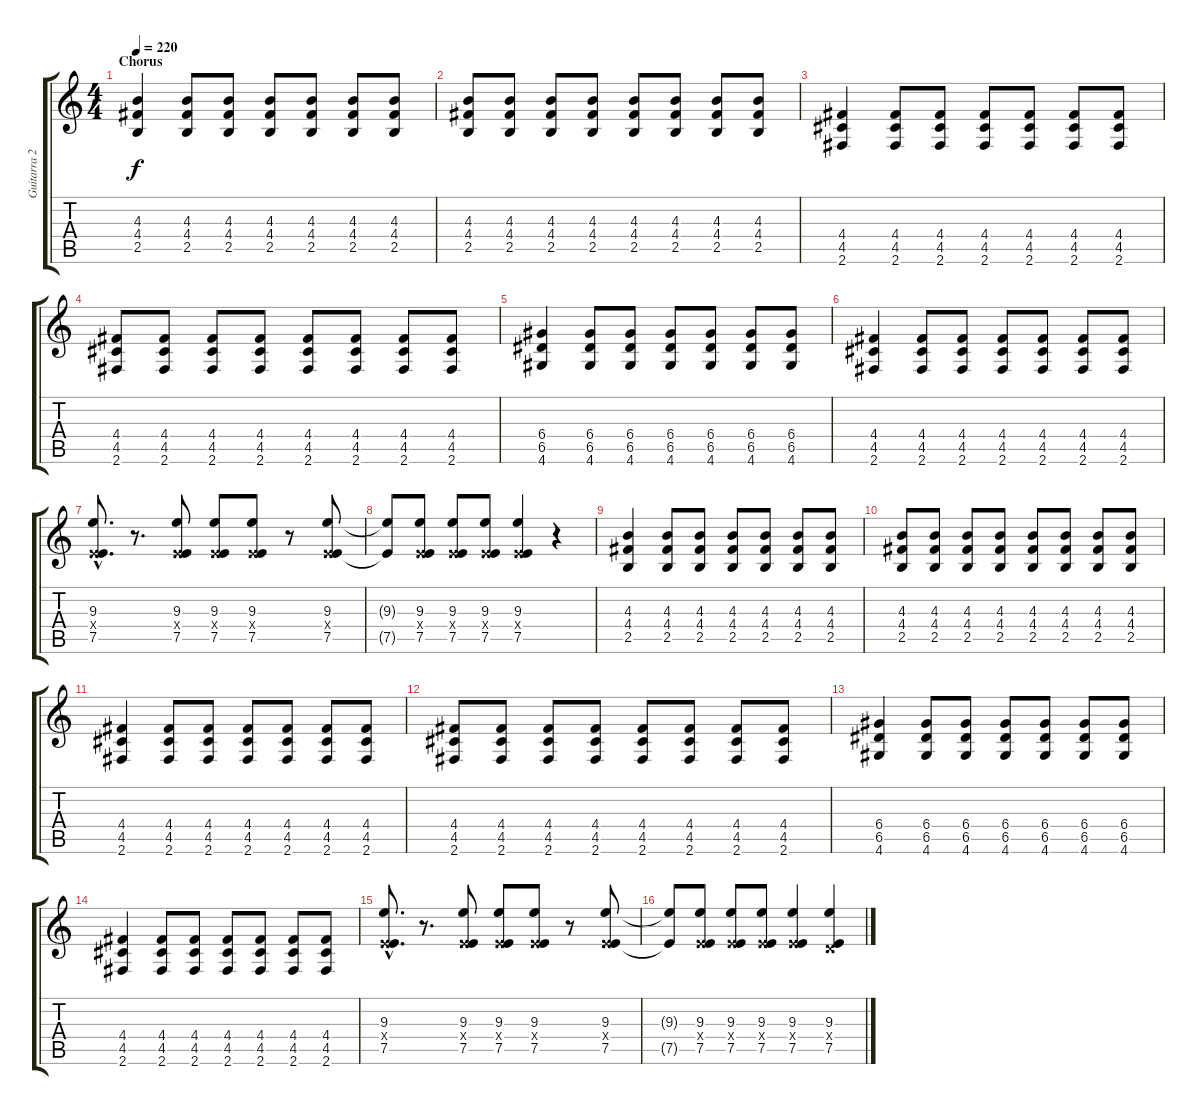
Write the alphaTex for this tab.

\track ("Guitarra 2 - Erik" "Guitarra 2") {instrument distortionguitar}
\staff {score tabs}
\tuning (E4 B3 G3 D3 A2 E2) {hide}
\ts (4 4)
\section ("" "Chorus")
\tempo 220
\clef g2
\ks c
(4.3 4.4 2.5).4{dy f} (4.3 4.4 2.5).8 (4.3 4.4 2.5).8 (4.3 4.4 2.5).8 (4.3 4.4 2.5).8 (4.3 4.4 2.5).8 (4.3 4.4 2.5).8 |
(4.3 4.4 2.5).8 (4.3 4.4 2.5).8 (4.3 4.4 2.5).8 (4.3 4.4 2.5).8 (4.3 4.4 2.5).8 (4.3 4.4 2.5).8 (4.3 4.4 2.5).8 (4.3 4.4 2.5).8 |
(4.4 4.5 2.6).4 (4.4 4.5 2.6).8 (4.4 4.5 2.6).8 (4.4 4.5 2.6).8 (4.4 4.5 2.6).8 (4.4 4.5 2.6).8 (4.4 4.5 2.6).8 |
(4.4 4.5 2.6).8 (4.4 4.5 2.6).8 (4.4 4.5 2.6).8 (4.4 4.5 2.6).8 (4.4 4.5 2.6).8 (4.4 4.5 2.6).8 (4.4 4.5 2.6).8 (4.4 4.5 2.6).8 |
(6.4 6.5 4.6).4 (6.4 6.5 4.6).8 (6.4 6.5 4.6).8 (6.4 6.5 4.6).8 (6.4 6.5 4.6).8 (6.4 6.5 4.6).8 (6.4 6.5 4.6).8 |
(4.4 4.5 2.6).4 (4.4 4.5 2.6).8 (4.4 4.5 2.6).8 (4.4 4.5 2.6).8 (4.4 4.5 2.6).8 (4.4 4.5 2.6).8 (4.4 4.5 2.6).8 |
(9.3{hac} 2.4{hac x} 7.5{hac}).8{d} r.8{d} (9.3 2.4{x} 7.5).8 (9.3 2.4{x} 7.5).8 (9.3 2.4{x} 7.5).8 r.8 (9.3 2.4{x} 7.5).8 |
(9.3{t} 7.5{t}).8 (9.3 2.4{x} 7.5).8 (9.3 2.4{x} 7.5).8 (9.3 2.4{x} 7.5).8 (9.3 2.4{x} 7.5).4 r.4 |
(4.3 4.4 2.5).4 (4.3 4.4 2.5).8 (4.3 4.4 2.5).8 (4.3 4.4 2.5).8 (4.3 4.4 2.5).8 (4.3 4.4 2.5).8 (4.3 4.4 2.5).8 |
(4.3 4.4 2.5).8 (4.3 4.4 2.5).8 (4.3 4.4 2.5).8 (4.3 4.4 2.5).8 (4.3 4.4 2.5).8 (4.3 4.4 2.5).8 (4.3 4.4 2.5).8 (4.3 4.4 2.5).8 |
(4.4 4.5 2.6).4 (4.4 4.5 2.6).8 (4.4 4.5 2.6).8 (4.4 4.5 2.6).8 (4.4 4.5 2.6).8 (4.4 4.5 2.6).8 (4.4 4.5 2.6).8 |
(4.4 4.5 2.6).8 (4.4 4.5 2.6).8 (4.4 4.5 2.6).8 (4.4 4.5 2.6).8 (4.4 4.5 2.6).8 (4.4 4.5 2.6).8 (4.4 4.5 2.6).8 (4.4 4.5 2.6).8 |
(6.4 6.5 4.6).4 (6.4 6.5 4.6).8 (6.4 6.5 4.6).8 (6.4 6.5 4.6).8 (6.4 6.5 4.6).8 (6.4 6.5 4.6).8 (6.4 6.5 4.6).8 |
(4.4 4.5 2.6).4 (4.4 4.5 2.6).8 (4.4 4.5 2.6).8 (4.4 4.5 2.6).8 (4.4 4.5 2.6).8 (4.4 4.5 2.6).8 (4.4 4.5 2.6).8 |
(9.3{hac} 2.4{hac x} 7.5{hac}).8{d} r.8{d} (9.3 2.4{x} 7.5).8 (9.3 2.4{x} 7.5).8 (9.3 2.4{x} 7.5).8 r.8 (9.3 2.4{x} 7.5).8 |
(9.3{t} 7.5{t}).8 (9.3 2.4{x} 7.5).8 (9.3 2.4{x} 7.5).8 (9.3 2.4{x} 7.5).8 (9.3 2.4{x} 7.5).4 (9.3 0.4{x} 7.5).4
